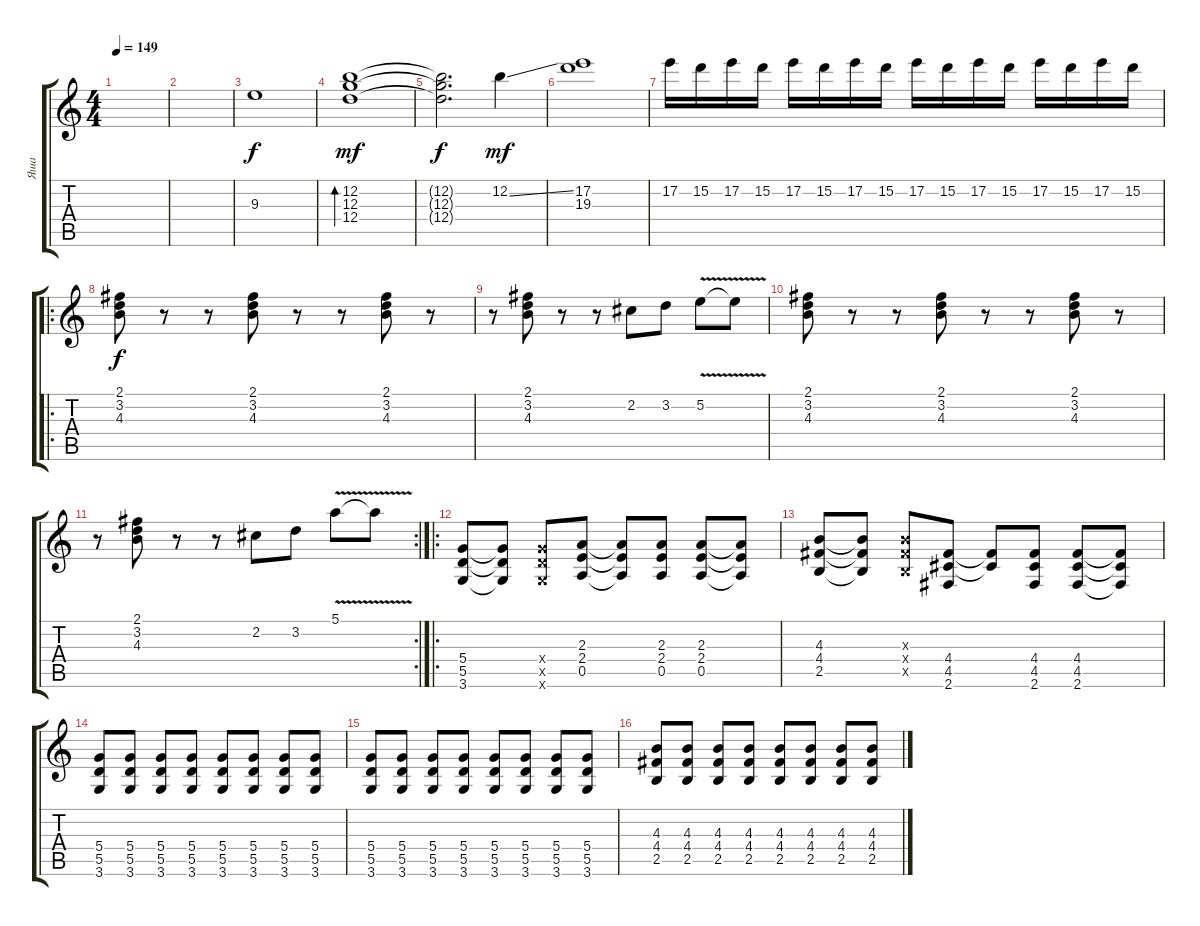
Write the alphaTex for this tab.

\track ("Яша" "Яша") {instrument overdrivenguitar}
\staff {score tabs}
\tuning (E4 B3 G3 D3 A2 E2) {hide}
\ts (4 4)
\tempo 149
\clef g2
\ks c
|
|
9.3{t}.1{dy f} |
(12.2 12.3 12.4).1{bd 240 dy mf} |
(12.2{t} 12.3{t} 12.4{t}).2{d dy f} 12.2{ss}.4{dy mf} |
(17.2 19.3).1 |
17.2.16 15.2.16 17.2.16 15.2.16 17.2.16 15.2.16 17.2.16 15.2.16 17.2.16 15.2.16 17.2.16 15.2.16 17.2.16 15.2.16 17.2.16 15.2.16 |
\ro
(2.1 3.2 4.3).8{dy f} r.8 r.8 (2.1 3.2 4.3).8 r.8 r.8 (2.1 3.2 4.3).8 r.8 |
r.8 (2.1 3.2 4.3).8 r.8 r.8 2.2.8 3.2.8 5.2{v}.8 5.2{t}.8 |
(2.1 3.2 4.3).8 r.8 r.8 (2.1 3.2 4.3).8 r.8 r.8 (2.1 3.2 4.3).8 r.8 |
\rc 2
r.8 (2.1 3.2 4.3).8 r.8 r.8 2.2.8 3.2.8 5.1{v}.8 5.1{t}.8 |
\ro
(5.4 5.5 3.6).8 (5.4{t} 5.5{t} 3.6{t}).8 (5.4{x} 5.5{x} 3.6{x}).8 (2.3 2.4 0.5).8 (2.3{t} 2.4{t} 0.5{t}).8 (2.3 2.4 0.5).8 (2.3 2.4 0.5).8 (2.3{t} 2.4{t} 0.5{t}).8 |
(4.3 4.4 2.5).8 (4.3{t} 4.4{t} 2.5{t}).8 (4.3{x} 4.4{x} 2.5{x}).8 (4.4 4.5 2.6).8 (4.4{t} 4.5{t}).8 (4.4 4.5 2.6).8 (4.4 4.5 2.6).8 (4.4{t} 4.5{t} 2.6{t}).8 |
(5.4 5.5 3.6).8 (5.4 5.5 3.6).8 (5.4 5.5 3.6).8 (5.4 5.5 3.6).8 (5.4 5.5 3.6).8 (5.4 5.5 3.6).8 (5.4 5.5 3.6).8 (5.4 5.5 3.6).8 |
(5.4 5.5 3.6).8 (5.4 5.5 3.6).8 (5.4 5.5 3.6).8 (5.4 5.5 3.6).8 (5.4 5.5 3.6).8 (5.4 5.5 3.6).8 (5.4 5.5 3.6).8 (5.4 5.5 3.6).8 |
(4.3 4.4 2.5).8 (4.3 4.4 2.5).8 (4.3 4.4 2.5).8 (4.3 4.4 2.5).8 (4.3 4.4 2.5).8 (4.3 4.4 2.5).8 (4.3 4.4 2.5).8 (4.3 4.4 2.5).8
